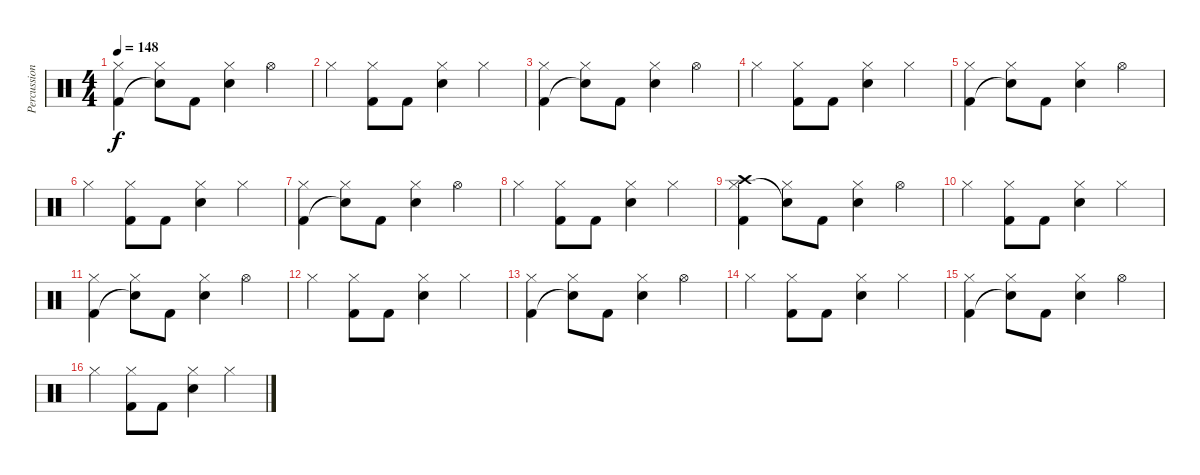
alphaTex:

\track ("Percussions" "Percussion") {instrument percussion}
\staff {score}
\articulation defaults
\ts (4 4)
\tempo 148
\clef neutral
\ks c
("Hi-Hat (closed)" "Kick (hit) 2").4{dy f} ("Hi-Hat (closed)" "Snare (hit)"{t}).8 "Kick (hit) 2".8 ("Hi-Hat (closed)" "Electric Snare (hit)").4 "Hi-Hat (open)".4 |
"Hi-Hat (closed)".4 ("Hi-Hat (closed)" "Kick (hit) 2").8 "Kick (hit) 2".8 ("Hi-Hat (closed)" "Electric Snare (hit)").4 "Hi-Hat (closed)".4 |
("Hi-Hat (closed)" "Kick (hit) 2").4 ("Hi-Hat (closed)" "Snare (hit)"{t}).8 "Kick (hit) 2".8 ("Hi-Hat (closed)" "Electric Snare (hit)").4 "Hi-Hat (open)".4 |
"Hi-Hat (closed)".4 ("Hi-Hat (closed)" "Kick (hit) 2").8 "Kick (hit) 2".8 ("Hi-Hat (closed)" "Electric Snare (hit)").4 "Hi-Hat (closed)".4 |
("Hi-Hat (closed)" "Kick (hit) 2").4 ("Hi-Hat (closed)" "Snare (hit)"{t}).8 "Kick (hit) 2".8 ("Hi-Hat (closed)" "Electric Snare (hit)").4 "Hi-Hat (open)".4 |
"Hi-Hat (closed)".4 ("Hi-Hat (closed)" "Kick (hit) 2").8 "Kick (hit) 2".8 ("Hi-Hat (closed)" "Electric Snare (hit)").4 "Hi-Hat (closed)".4 |
("Hi-Hat (closed)" "Kick (hit) 2").4 ("Hi-Hat (closed)" "Snare (hit)"{t}).8 "Kick (hit) 2".8 ("Hi-Hat (closed)" "Electric Snare (hit)").4 "Hi-Hat (open)".4 |
"Hi-Hat (closed)".4 ("Hi-Hat (closed)" "Kick (hit) 2").8 "Kick (hit) 2".8 ("Hi-Hat (closed)" "Electric Snare (hit)").4 "Hi-Hat (closed)".4 |
("Crash high (hit)" "Hi-Hat (closed)" "Kick (hit) 2").4 ("Hi-Hat (closed)" "Snare (hit)"{t}).8 "Kick (hit) 2".8 ("Hi-Hat (closed)" "Electric Snare (hit)").4 "Hi-Hat (open)".4 |
"Hi-Hat (closed)".4 ("Hi-Hat (closed)" "Kick (hit) 2").8 "Kick (hit) 2".8 ("Hi-Hat (closed)" "Electric Snare (hit)").4 "Hi-Hat (closed)".4 |
("Hi-Hat (closed)" "Kick (hit) 2").4 ("Hi-Hat (closed)" "Snare (hit)"{t}).8 "Kick (hit) 2".8 ("Hi-Hat (closed)" "Electric Snare (hit)").4 "Hi-Hat (open)".4 |
"Hi-Hat (closed)".4 ("Hi-Hat (closed)" "Kick (hit) 2").8 "Kick (hit) 2".8 ("Hi-Hat (closed)" "Electric Snare (hit)").4 "Hi-Hat (closed)".4 |
("Hi-Hat (closed)" "Kick (hit) 2").4 ("Hi-Hat (closed)" "Snare (hit)"{t}).8 "Kick (hit) 2".8 ("Hi-Hat (closed)" "Electric Snare (hit)").4 "Hi-Hat (open)".4 |
"Hi-Hat (closed)".4 ("Hi-Hat (closed)" "Kick (hit) 2").8 "Kick (hit) 2".8 ("Hi-Hat (closed)" "Electric Snare (hit)").4 "Hi-Hat (closed)".4 |
("Hi-Hat (closed)" "Kick (hit) 2").4 ("Hi-Hat (closed)" "Snare (hit)"{t}).8 "Kick (hit) 2".8 ("Hi-Hat (closed)" "Electric Snare (hit)").4 "Hi-Hat (open)".4 |
"Hi-Hat (closed)".4 ("Hi-Hat (closed)" "Kick (hit) 2").8 "Kick (hit) 2".8 ("Hi-Hat (closed)" "Electric Snare (hit)").4 "Hi-Hat (closed)".4
